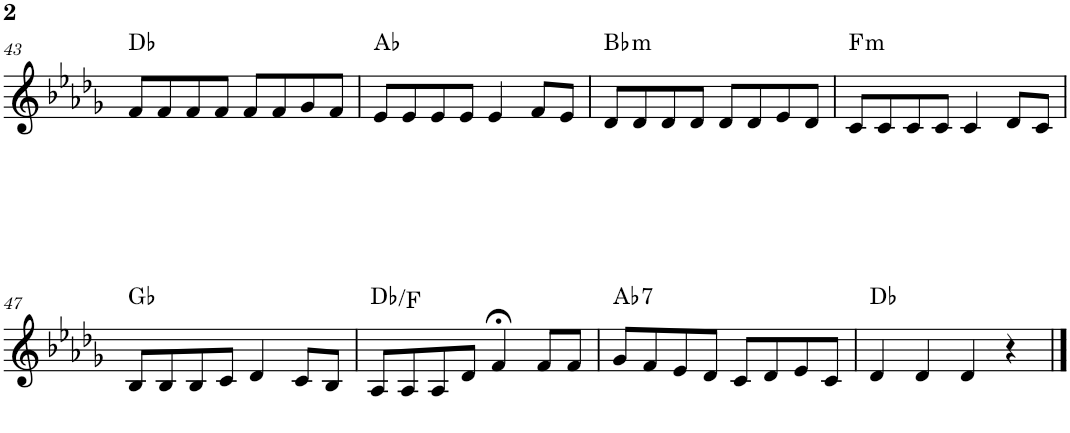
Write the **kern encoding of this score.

**kern	**harte
*part1	*part1
*staff1	*
*I"Piano	*
*I'Pno.	*
!!LO:PB:g=z
*clefG2	*
*k[b-e-a-d-g-]	*
*M4/4	*
=43	=43
8f/L	Db:maj
8f/	.
8f/	.
8f/J	.
8f/L	.
8f/	.
8g-/	.
8f/J	.
=44	=44
8e-/L	Ab:maj
8e-/	.
8e-/	.
8e-/J	.
4e-/	.
8f/L	.
8e-/J	.
=45	=45
!	!LO:H:kt=m
8d-/L	Bb:min
8d-/	.
8d-/	.
8d-/J	.
8d-/L	.
8d-/	.
8e-/	.
8d-/J	.
=46	=46
!	!LO:H:kt=m
8c/L	F:min
8c/	.
8c/	.
8c/J	.
4c/	.
8d-/L	.
8c/J	.
!!LO:LB:g=z
=47	=47
8B-/L	Gb:maj
8B-/	.
8B-/	.
8c/J	.
4d-/	.
8c/L	.
8B-/J	.
=48	=48
8A-/L	Db:maj/3
8A-/	.
8A-/	.
8d-/J	.
4f;</	.
8f/L	.
8f/J	.
=49	=49
!	!LO:H:kt=7
8g-/L	Ab:7
8f/	.
8e-/	.
8d-/J	.
8c/L	.
8d-/	.
8e-/	.
8c/J	.
=50	=50
4d-/	Db:maj
4d-/	.
4d-/	.
4r	.
==	==
*-	*-
